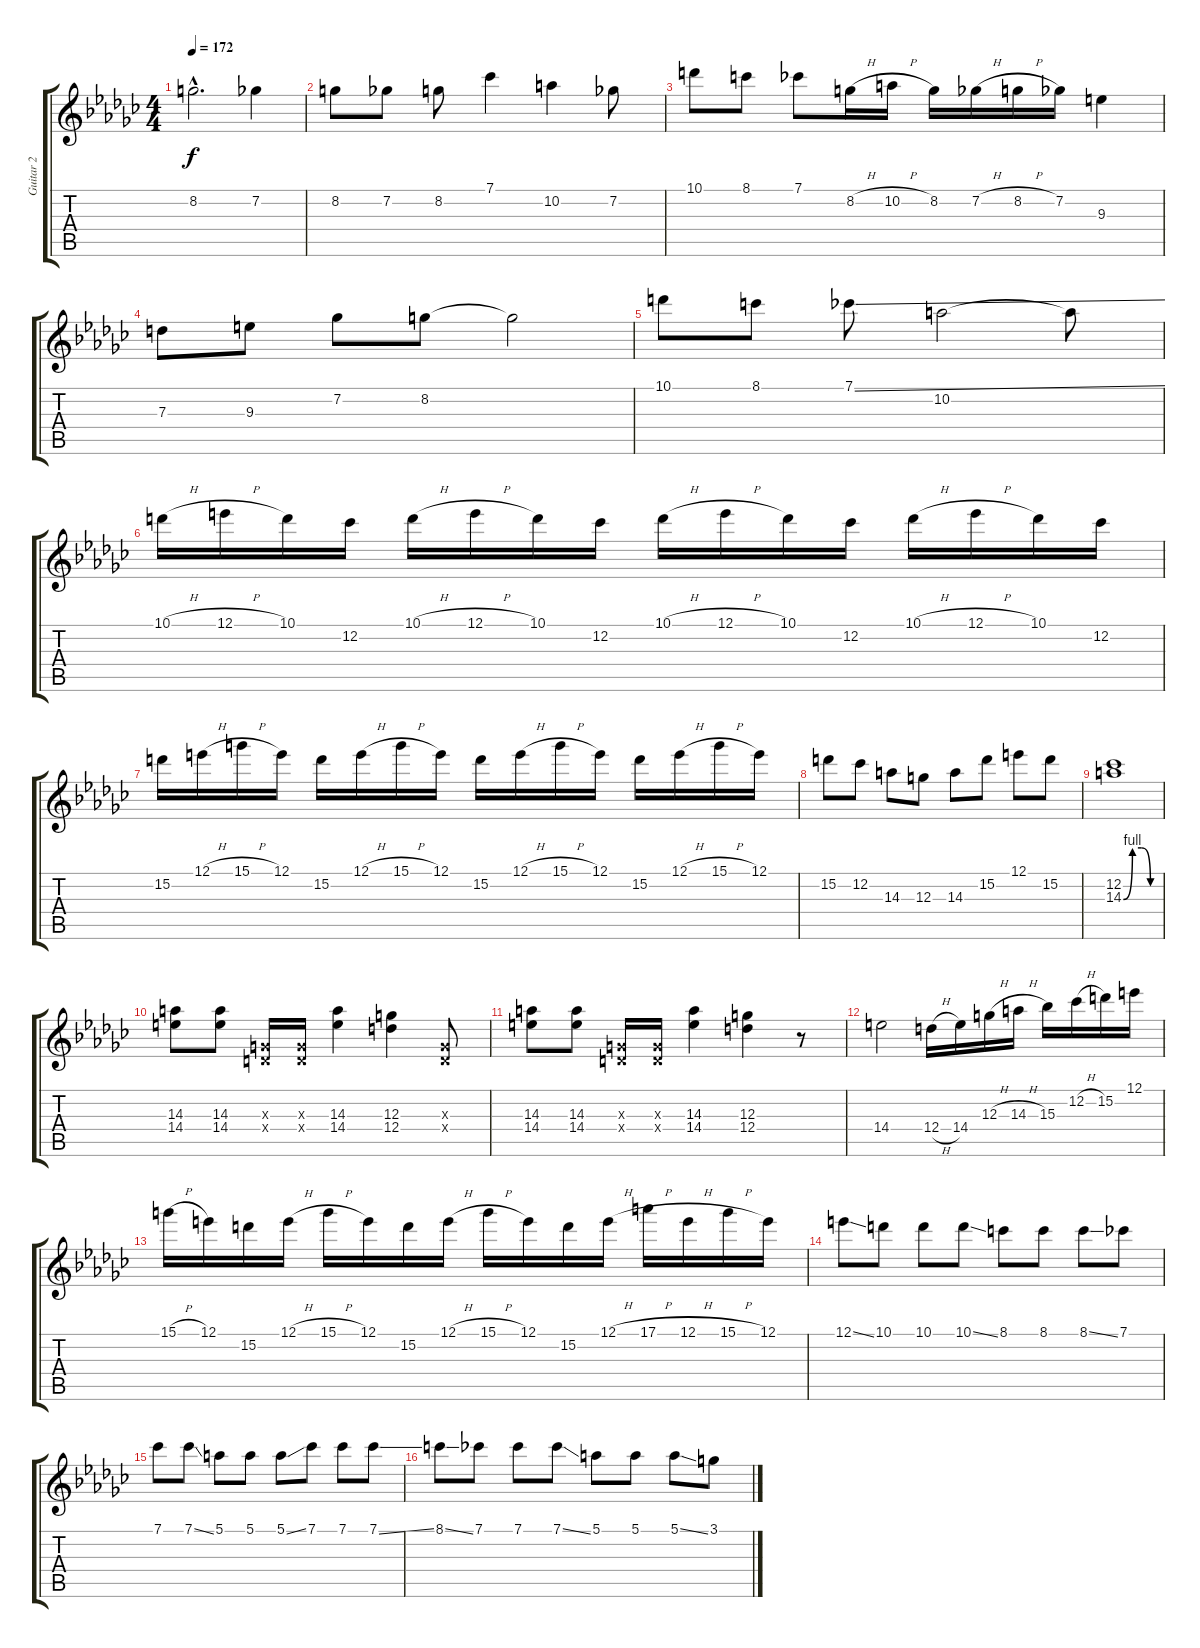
\track ("Guitar 2" "Guitar 2") {instrument overdrivenguitar}
\staff {score tabs}
\tuning (E4 B3 G3 D3 A2 E2) {hide}
\ts (4 4)
\tempo 172
\clef g2
\ks ebminor
8.2{hac}.2{d dy f} 7.2.4 |
8.2.8 7.2.8 8.2.8 7.1.4 10.2.4 7.2.8 |
10.1.8 8.1.8 7.1.8 8.2{h}.16 10.2{h}.16 8.2.16 7.2{h}.16 8.2{h}.16 7.2.16 9.3.4 |
7.3.8 9.3.8 7.2.8 8.2.8 8.2{t}.2 |
10.1.8 8.1.8 7.1{ss}.8 10.2.2 10.2{t}.8 |
10.1{h}.16 12.1{h}.16 10.1.16 12.2.16 10.1{h}.16 12.1{h}.16 10.1.16 12.2.16 10.1{h}.16 12.1{h}.16 10.1.16 12.2.16 10.1{h}.16 12.1{h}.16 10.1.16 12.2.16 |
15.2.16 12.1{h}.16 15.1{h}.16 12.1.16 15.2.16 12.1{h}.16 15.1{h}.16 12.1.16 15.2.16 12.1{h}.16 15.1{h}.16 12.1.16 15.2.16 12.1{h}.16 15.1{h}.16 12.1.16 |
15.2.8 12.2.8 14.3.8 12.3.8 14.3.8 15.2.8 12.1.8 15.2.8 |
(12.2 14.3{be (custom 0 0 15 4 30 4 45 0 60 0)}).1 |
(14.3 14.4).8 (14.3 14.4).8 (0.3{x} 0.4{x}).16 (0.3{x} 0.4{x}).16 (14.3 14.4).4 (12.3 12.4).4 (0.3{x} 0.4{x}).8 |
(14.3 14.4).8 (14.3 14.4).8 (0.3{x} 0.4{x}).16 (0.3{x} 0.4{x}).16 (14.3 14.4).4 (12.3 12.4).4 r.8 |
14.4.2 12.4{h}.16 14.4.16 12.3{h}.16 14.3{h}.16 15.3.16 12.2{h}.16 15.2.16 12.1.16 |
15.1{h}.16 12.1.16 15.2.16 12.1{h}.16 15.1{h}.16 12.1.16 15.2.16 12.1{h}.16 15.1{h}.16 12.1.16 15.2.16 12.1{h}.16 17.1{h}.16 12.1{h}.16 15.1{h}.16 12.1.16 |
12.1{ss}.8 10.1.8 10.1.8 10.1{ss}.8 8.1.8 8.1.8 8.1{ss}.8 7.1.8 |
7.1.8 7.1{ss}.8 5.1.8 5.1.8 5.1{ss}.8 7.1.8 7.1.8 7.1{ss}.8 |
8.1{ss}.8 7.1.8 7.1.8 7.1{ss}.8 5.1.8 5.1.8 5.1{ss}.8 3.1.8
